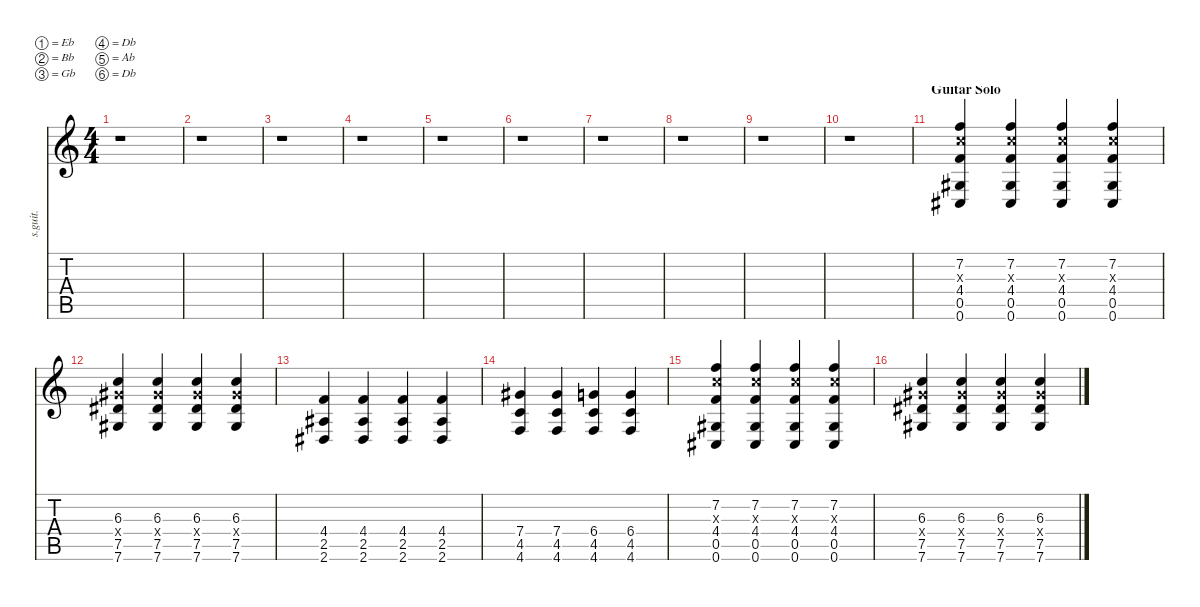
\defaultSystemsLayout 4
\hideDynamics
\bracketExtendMode nobrackets
\track ("Taylor York | Rhythm Guitar | Dist." "s.guit.") {instrument distortionguitar}
\staff {score tabs}
\tuning (Eb4 Bb3 Gb3 Db3 Ab2 Db2)
\ts (4 4)
\tempo (173 hide)
\clef g2
\ks c
r.1{dy f} |
r.1 |
r.1 |
r.1 |
r.1 |
r.1 |
r.1 |
r.1 |
r.1 |
r.1 |
\section ("" "Guitar Solo")
(7.2 6.3{x} 4.4 0.5{acc #} 0.6{acc #}).4{lyrics (0 "") lyrics (1 "") lyrics (2 "") lyrics (3 "") lyrics (4 "")} (7.2 6.3{x} 4.4 0.5{acc #} 0.6{acc #}).4{lyrics (0 "") lyrics (1 "") lyrics (2 "") lyrics (3 "") lyrics (4 "")} (7.2 6.3{x} 4.4 0.5{acc #} 0.6{acc #}).4{lyrics (0 "") lyrics (1 "") lyrics (2 "") lyrics (3 "") lyrics (4 "")} (7.2 6.3{x} 4.4 0.5{acc #} 0.6{acc #}).4{lyrics (0 "") lyrics (1 "") lyrics (2 "") lyrics (3 "") lyrics (4 "")} |
(6.3 7.4{x acc #} 7.5{acc #} 7.6{acc #}).4{lyrics (0 "") lyrics (1 "") lyrics (2 "") lyrics (3 "") lyrics (4 "")} (6.3 7.4{x acc #} 7.5{acc #} 7.6{acc #}).4{lyrics (0 "") lyrics (1 "") lyrics (2 "") lyrics (3 "") lyrics (4 "")} (6.3 7.4{x acc #} 7.5{acc #} 7.6{acc #}).4{lyrics (0 "") lyrics (1 "") lyrics (2 "") lyrics (3 "") lyrics (4 "")} (6.3 7.4{x acc #} 7.5{acc #} 7.6{acc #}).4{lyrics (0 "") lyrics (1 "") lyrics (2 "") lyrics (3 "") lyrics (4 "")} |
(4.4 2.5{acc #} 2.6{acc #}).4{lyrics (0 "") lyrics (1 "") lyrics (2 "") lyrics (3 "") lyrics (4 "")} (4.4 2.5{acc #} 2.6{acc #}).4{lyrics (0 "") lyrics (1 "") lyrics (2 "") lyrics (3 "") lyrics (4 "")} (4.4 2.5{acc #} 2.6{acc #}).4{lyrics (0 "") lyrics (1 "") lyrics (2 "") lyrics (3 "") lyrics (4 "")} (4.4 2.5{acc #} 2.6{acc #}).4{lyrics (0 "") lyrics (1 "") lyrics (2 "") lyrics (3 "") lyrics (4 "")} |
(7.4{acc #} 4.5 4.6).4{lyrics (0 "") lyrics (1 "") lyrics (2 "") lyrics (3 "") lyrics (4 "")} (7.4{acc #} 4.5 4.6).4{lyrics (0 "") lyrics (1 "") lyrics (2 "") lyrics (3 "") lyrics (4 "")} (6.4 4.5 4.6).4{lyrics (0 "") lyrics (1 "") lyrics (2 "") lyrics (3 "") lyrics (4 "")} (6.4 4.5 4.6).4{lyrics (0 "") lyrics (1 "") lyrics (2 "") lyrics (3 "") lyrics (4 "")} |
(7.2 6.3{x} 4.4 0.5{acc #} 0.6{acc #}).4{lyrics (0 "") lyrics (1 "") lyrics (2 "") lyrics (3 "") lyrics (4 "")} (7.2 6.3{x} 4.4 0.5{acc #} 0.6{acc #}).4{lyrics (0 "") lyrics (1 "") lyrics (2 "") lyrics (3 "") lyrics (4 "")} (7.2 6.3{x} 4.4 0.5{acc #} 0.6{acc #}).4{lyrics (0 "") lyrics (1 "") lyrics (2 "") lyrics (3 "") lyrics (4 "")} (7.2 6.3{x} 4.4 0.5{acc #} 0.6{acc #}).4{lyrics (0 "") lyrics (1 "") lyrics (2 "") lyrics (3 "") lyrics (4 "")} |
(6.3 7.4{x acc #} 7.5{acc #} 7.6{acc #}).4{lyrics (0 "") lyrics (1 "") lyrics (2 "") lyrics (3 "") lyrics (4 "")} (6.3 7.4{x acc #} 7.5{acc #} 7.6{acc #}).4{lyrics (0 "") lyrics (1 "") lyrics (2 "") lyrics (3 "") lyrics (4 "")} (6.3 7.4{x acc #} 7.5{acc #} 7.6{acc #}).4{lyrics (0 "") lyrics (1 "") lyrics (2 "") lyrics (3 "") lyrics (4 "")} (6.3 7.4{x acc #} 7.5{acc #} 7.6{acc #}).4{lyrics (0 "") lyrics (1 "") lyrics (2 "") lyrics (3 "") lyrics (4 "")}
